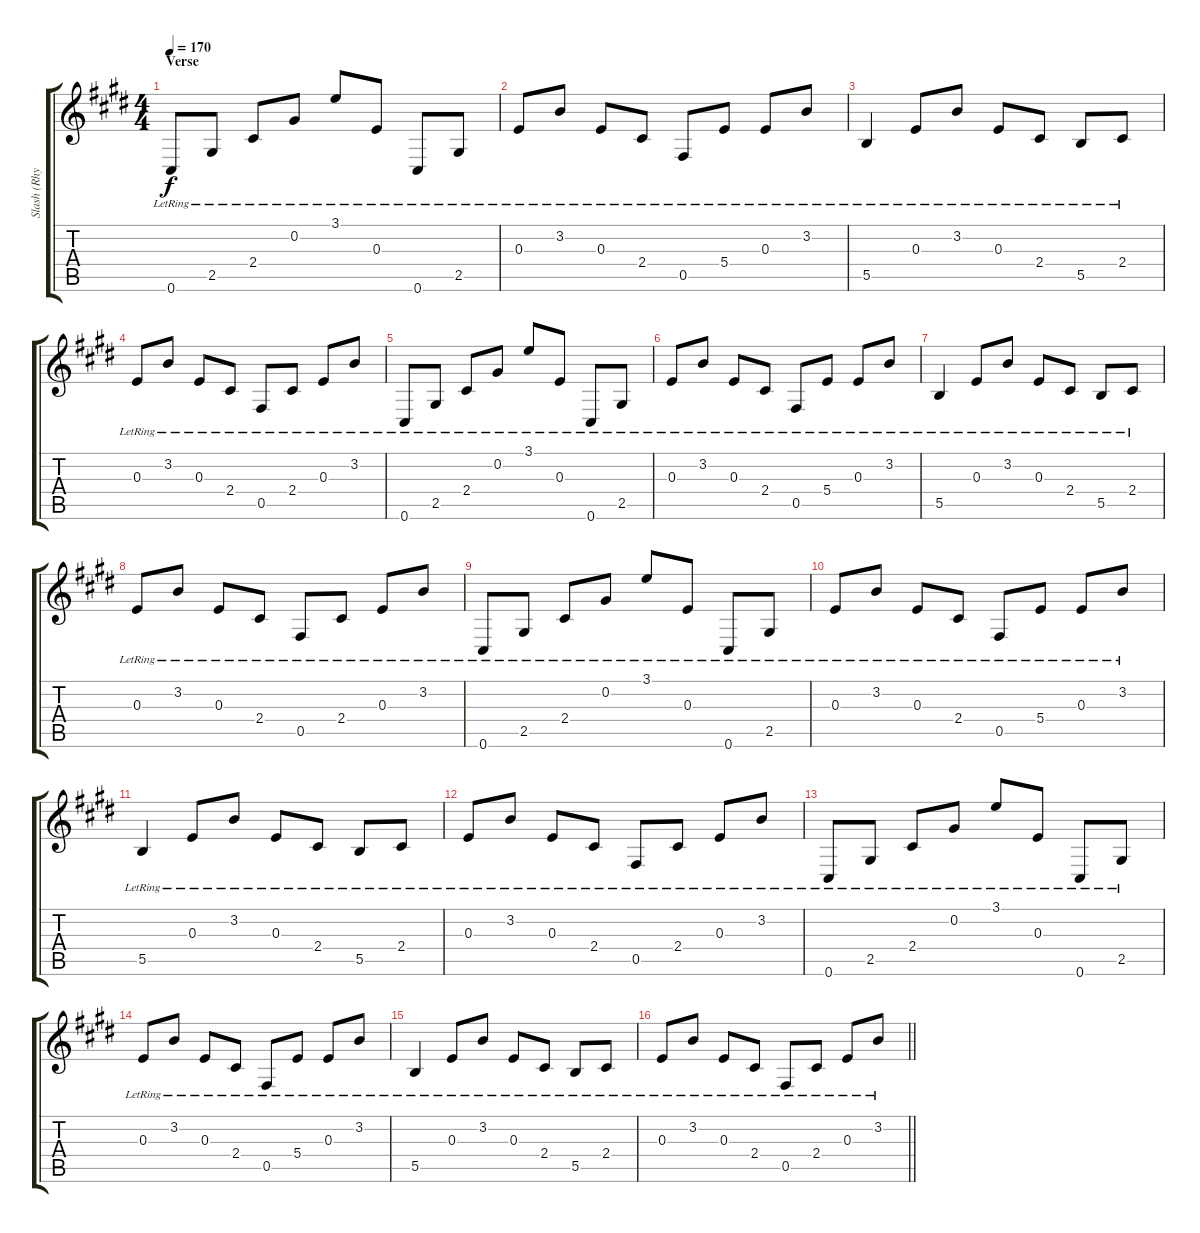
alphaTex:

\track ("Slash (Rhythm C#)" "Slash (Rhy") {instrument electricguitarclean}
\staff {score tabs}
\tuning (Db4 Ab3 E3 B2 Gb2 Db2) {hide}
\ts (4 4)
\section ("" "Verse")
\tempo 170
\clef g2
\ks c#minor
0.6{lr}.8{dy f} 2.5{lr}.8 2.4{lr}.8 0.2{lr}.8 3.1{lr}.8 0.3{lr}.8 0.6{lr}.8 2.5{lr}.8 |
0.3{lr}.8 3.2{lr}.8 0.3{lr}.8 2.4{lr}.8 0.5{lr}.8 5.4{lr}.8 0.3{lr}.8 3.2{lr}.8 |
5.5{lr}.4 0.3{lr}.8 3.2{lr}.8 0.3{lr}.8 2.4{lr}.8 5.5{lr}.8 2.4{lr}.8 |
0.3{lr}.8 3.2{lr}.8 0.3{lr}.8 2.4{lr}.8 0.5{lr}.8 2.4{lr}.8 0.3{lr}.8 3.2{lr}.8 |
0.6{lr}.8 2.5{lr}.8 2.4{lr}.8 0.2{lr}.8 3.1{lr}.8 0.3{lr}.8 0.6{lr}.8 2.5{lr}.8 |
0.3{lr}.8 3.2{lr}.8 0.3{lr}.8 2.4{lr}.8 0.5{lr}.8 5.4{lr}.8 0.3{lr}.8 3.2{lr}.8 |
5.5{lr}.4 0.3{lr}.8 3.2{lr}.8 0.3{lr}.8 2.4{lr}.8 5.5{lr}.8 2.4{lr}.8 |
0.3{lr}.8 3.2{lr}.8 0.3{lr}.8 2.4{lr}.8 0.5{lr}.8 2.4{lr}.8 0.3{lr}.8 3.2{lr}.8 |
0.6{lr}.8 2.5{lr}.8 2.4{lr}.8 0.2{lr}.8 3.1{lr}.8 0.3{lr}.8 0.6{lr}.8 2.5{lr}.8 |
0.3{lr}.8 3.2{lr}.8 0.3{lr}.8 2.4{lr}.8 0.5{lr}.8 5.4{lr}.8 0.3{lr}.8 3.2{lr}.8 |
5.5{lr}.4 0.3{lr}.8 3.2{lr}.8 0.3{lr}.8 2.4{lr}.8 5.5{lr}.8 2.4{lr}.8 |
0.3{lr}.8 3.2{lr}.8 0.3{lr}.8 2.4{lr}.8 0.5{lr}.8 2.4{lr}.8 0.3{lr}.8 3.2{lr}.8 |
0.6{lr}.8 2.5{lr}.8 2.4{lr}.8 0.2{lr}.8 3.1{lr}.8 0.3{lr}.8 0.6{lr}.8 2.5{lr}.8 |
0.3{lr}.8 3.2{lr}.8 0.3{lr}.8 2.4{lr}.8 0.5{lr}.8 5.4{lr}.8 0.3{lr}.8 3.2{lr}.8 |
5.5{lr}.4 0.3{lr}.8 3.2{lr}.8 0.3{lr}.8 2.4{lr}.8 5.5{lr}.8 2.4{lr}.8 |
\barLineRight lightlight
0.3{lr}.8 3.2{lr}.8 0.3{lr}.8 2.4{lr}.8 0.5{lr}.8 2.4{lr}.8 0.3{lr}.8 3.2{lr}.8
